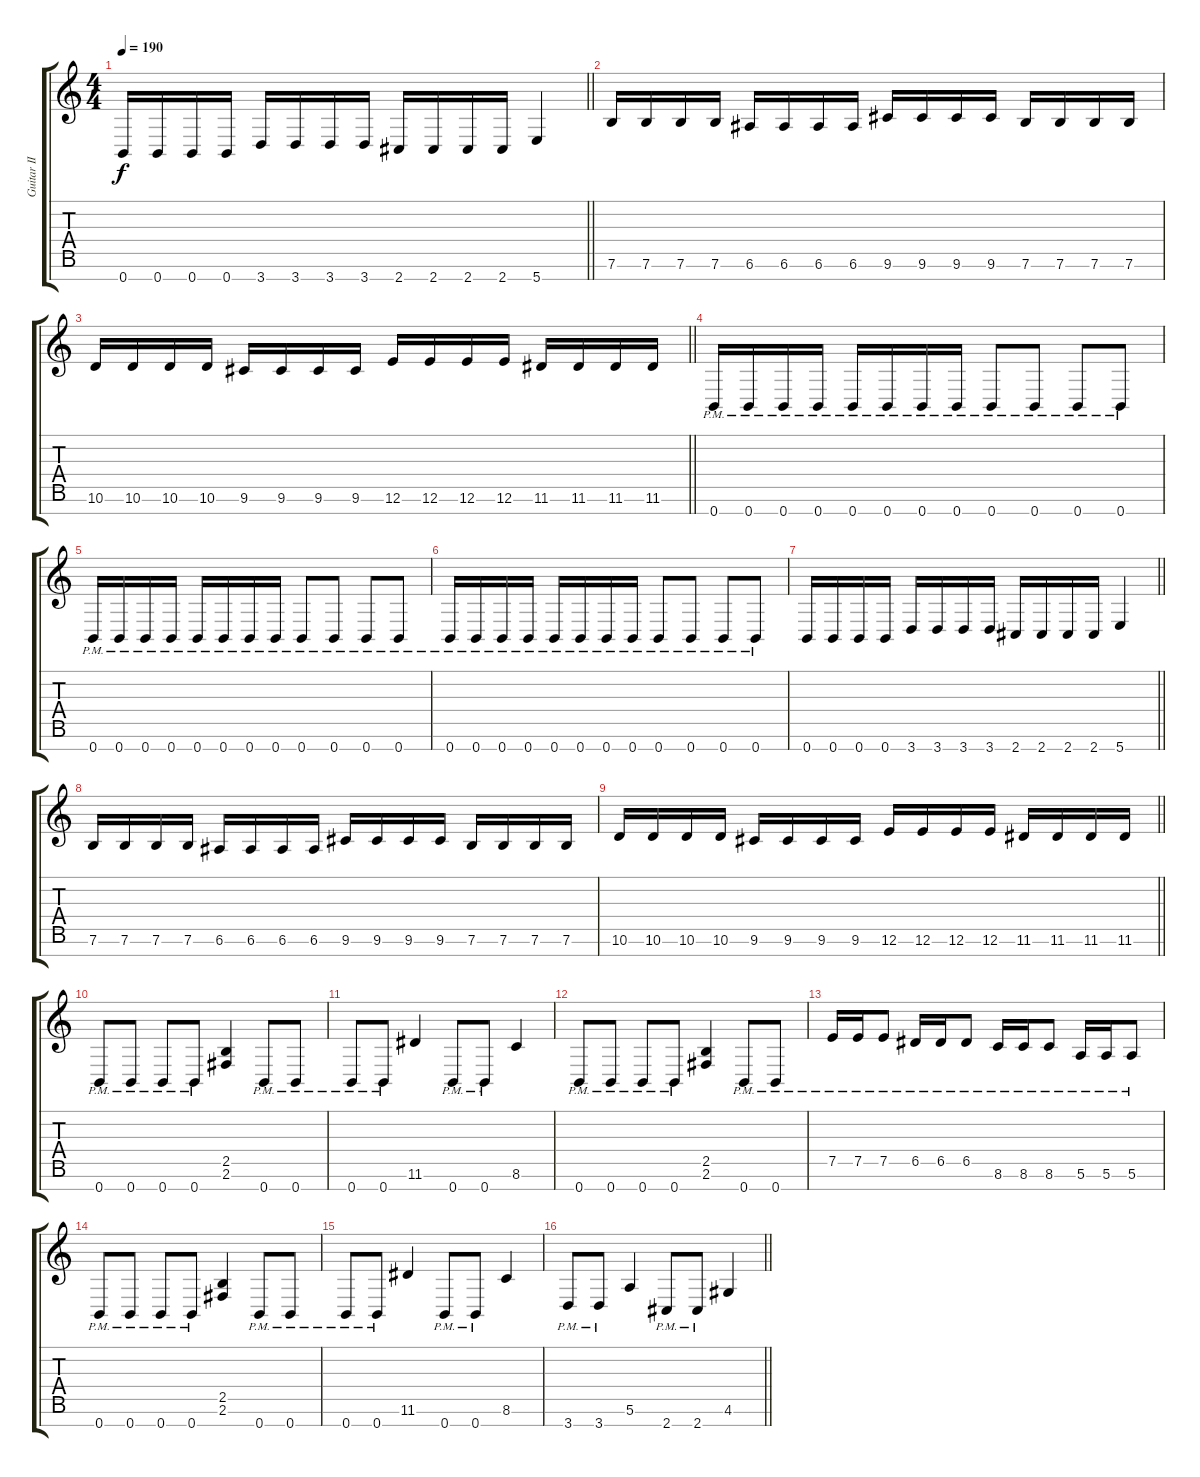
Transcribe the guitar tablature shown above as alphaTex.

\track ("Guitar II" "Guitar II") {instrument distortionguitar}
\staff {score tabs}
\tuning (E4 B3 G3 D3 A2 E2 B1) {hide}
\ts (4 4)
\tempo 190
\clef g2
\barLineRight lightlight
\ks c
0.7.16{dy f} 0.7.16 0.7.16 0.7.16 3.7.16 3.7.16 3.7.16 3.7.16 2.7.16 2.7.16 2.7.16 2.7.16 5.7.4 |
\section ("" "")
7.6.16 7.6.16 7.6.16 7.6.16 6.6.16 6.6.16 6.6.16 6.6.16 9.6.16 9.6.16 9.6.16 9.6.16 7.6.16 7.6.16 7.6.16 7.6.16 |
\barLineRight lightlight
10.6.16 10.6.16 10.6.16 10.6.16 9.6.16 9.6.16 9.6.16 9.6.16 12.6.16 12.6.16 12.6.16 12.6.16 11.6.16 11.6.16 11.6.16 11.6.16 |
\section ("" "")
0.7{pm}.16 0.7{pm}.16 0.7{pm}.16 0.7{pm}.16 0.7{pm}.16 0.7{pm}.16 0.7{pm}.16 0.7{pm}.16 0.7{pm}.8 0.7{pm}.8 0.7{pm}.8 0.7{pm}.8 |
0.7{pm}.16 0.7{pm}.16 0.7{pm}.16 0.7{pm}.16 0.7{pm}.16 0.7{pm}.16 0.7{pm}.16 0.7{pm}.16 0.7{pm}.8 0.7{pm}.8 0.7{pm}.8 0.7{pm}.8 |
0.7{pm}.16 0.7{pm}.16 0.7{pm}.16 0.7{pm}.16 0.7{pm}.16 0.7{pm}.16 0.7{pm}.16 0.7{pm}.16 0.7{pm}.8 0.7{pm}.8 0.7{pm}.8 0.7{pm}.8 |
\barLineRight lightlight
0.7.16 0.7.16 0.7.16 0.7.16 3.7.16 3.7.16 3.7.16 3.7.16 2.7.16 2.7.16 2.7.16 2.7.16 5.7.4 |
\section ("" "")
7.6.16 7.6.16 7.6.16 7.6.16 6.6.16 6.6.16 6.6.16 6.6.16 9.6.16 9.6.16 9.6.16 9.6.16 7.6.16 7.6.16 7.6.16 7.6.16 |
\barLineRight lightlight
10.6.16 10.6.16 10.6.16 10.6.16 9.6.16 9.6.16 9.6.16 9.6.16 12.6.16 12.6.16 12.6.16 12.6.16 11.6.16 11.6.16 11.6.16 11.6.16 |
\section ("" "")
0.7{pm}.8 0.7{pm}.8 0.7{pm}.8 0.7{pm}.8 (2.5 2.6).4 0.7{pm}.8 0.7{pm}.8 |
0.7{pm}.8 0.7{pm}.8 11.6.4 0.7{pm}.8 0.7{pm}.8 8.6.4 |
0.7{pm}.8 0.7{pm}.8 0.7{pm}.8 0.7{pm}.8 (2.5 2.6).4 0.7{pm}.8 0.7{pm}.8 |
7.5{pm}.16 7.5{pm}.16 7.5{pm}.8 6.5{pm}.16 6.5{pm}.16 6.5{pm}.8 8.6{pm}.16 8.6{pm}.16 8.6{pm}.8 5.6{pm}.16 5.6{pm}.16 5.6{pm}.8 |
0.7{pm}.8 0.7{pm}.8 0.7{pm}.8 0.7{pm}.8 (2.5 2.6).4 0.7{pm}.8 0.7{pm}.8 |
0.7{pm}.8 0.7{pm}.8 11.6.4 0.7{pm}.8 0.7{pm}.8 8.6.4 |
\barLineRight lightlight
3.7{pm}.8 3.7{pm}.8 5.6.4 2.7{pm}.8 2.7{pm}.8 4.6.4
